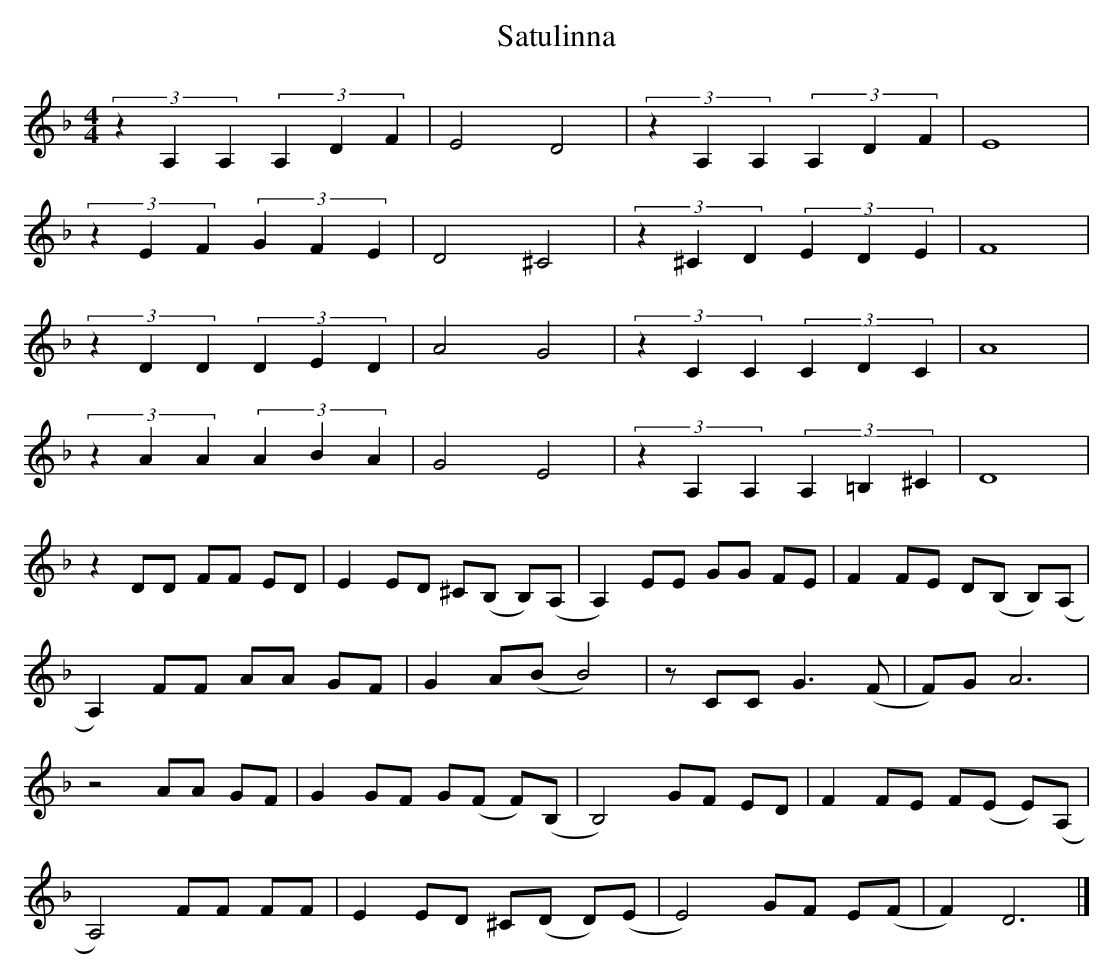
X:1
T: Satulinna
M: 4/4
L: 1/8
K: Dm
(3z2A,2A,2 (3A,2D2F2 | E4 D4 | (3z2A,2A,2 (3A,2D2F2 | E8 |
(3z2E2F2 (3G2F2E2 | D4 ^C4 | (3z2^C2D2 (3E2D2E2 | F8 |
(3z2D2D2 (3D2E2D2 | A4 G4 | (3z2C2C2 (3C2D2C2 | A8 |
(3z2A2A2 (3A2B2A2 | G4 E4 | (3z2A,2A,2 (3A,2=B,2^C2 | D8 |
z2 DD FF ED | E2 ED ^C(B, B,)(A, | A,2) EE GG FE | F2 FE D(B, B,)(A, |
A,2) FF AA GF | G2 A(B B4) | z CC G3 (F | F)G A6 |
z4 AA GF | G2 GF G(F F)(B, | B,4) GF ED | F2 FE F(E E)(A, |
A,4) FF FF | E2 ED ^C(D D)(E | E4) GF E(F | F2) D6 |]
